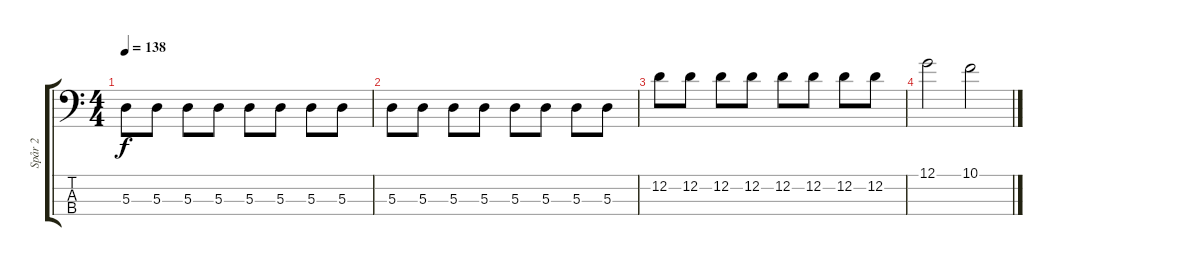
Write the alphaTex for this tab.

\track ("Spår 2" "Spår 2") {instrument slapbass1}
\staff {score tabs}
\tuning (G2 D2 A1 D1) {hide}
\ts (4 4)
\tempo 138
\clef f4
\ks c
5.3.8{dy f} 5.3.8 5.3.8 5.3.8 5.3.8 5.3.8 5.3.8 5.3.8 |
5.3.8 5.3.8 5.3.8 5.3.8 5.3.8 5.3.8 5.3.8 5.3.8 |
12.2.8 12.2.8 12.2.8 12.2.8 12.2.8 12.2.8 12.2.8 12.2.8 |
12.1.2 10.1.2
